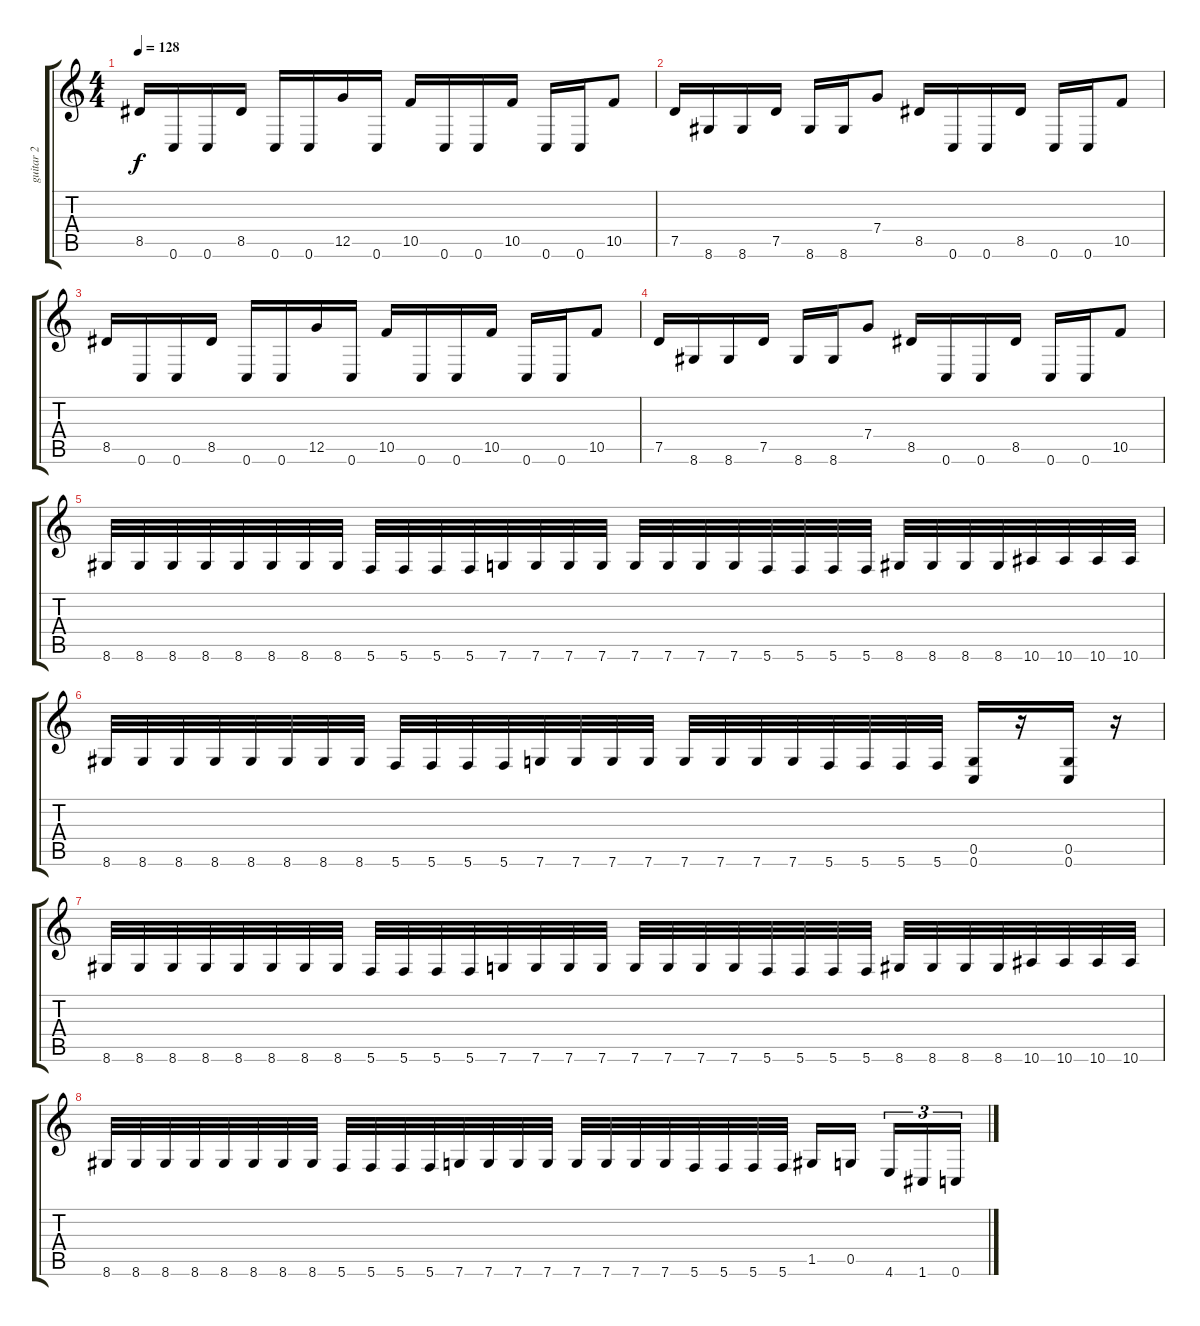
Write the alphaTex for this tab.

\track ("guitar 2" "guitar 2") {instrument overdrivenguitar}
\staff {score tabs}
\tuning (D4 A3 F3 C3 G2 C2) {hide}
\ts (4 4)
\tempo 128
\clef g2
\ks c
8.5.16{dy f} 0.6.16 0.6.16 8.5.16 0.6.16 0.6.16 12.5.16 0.6.16 10.5.16 0.6.16 0.6.16 10.5.16 0.6.16 0.6.16 10.5.8 |
7.5.16 8.6.16 8.6.16 7.5.16 8.6.16 8.6.16 7.4.8 8.5.16 0.6.16 0.6.16 8.5.16 0.6.16 0.6.16 10.5.8 |
8.5.16 0.6.16 0.6.16 8.5.16 0.6.16 0.6.16 12.5.16 0.6.16 10.5.16 0.6.16 0.6.16 10.5.16 0.6.16 0.6.16 10.5.8 |
7.5.16 8.6.16 8.6.16 7.5.16 8.6.16 8.6.16 7.4.8 8.5.16 0.6.16 0.6.16 8.5.16 0.6.16 0.6.16 10.5.8 |
8.6.32 8.6.32 8.6.32 8.6.32 8.6.32 8.6.32 8.6.32 8.6.32 5.6.32 5.6.32 5.6.32 5.6.32 7.6.32 7.6.32 7.6.32 7.6.32 7.6.32 7.6.32 7.6.32 7.6.32 5.6.32 5.6.32 5.6.32 5.6.32 8.6.32 8.6.32 8.6.32 8.6.32 10.6.32 10.6.32 10.6.32 10.6.32 |
8.6.32 8.6.32 8.6.32 8.6.32 8.6.32 8.6.32 8.6.32 8.6.32 5.6.32 5.6.32 5.6.32 5.6.32 7.6.32 7.6.32 7.6.32 7.6.32 7.6.32 7.6.32 7.6.32 7.6.32 5.6.32 5.6.32 5.6.32 5.6.32 (0.5 0.6).16 r.16 (0.5 0.6).16 r.16 |
8.6.32 8.6.32 8.6.32 8.6.32 8.6.32 8.6.32 8.6.32 8.6.32 5.6.32 5.6.32 5.6.32 5.6.32 7.6.32 7.6.32 7.6.32 7.6.32 7.6.32 7.6.32 7.6.32 7.6.32 5.6.32 5.6.32 5.6.32 5.6.32 8.6.32 8.6.32 8.6.32 8.6.32 10.6.32 10.6.32 10.6.32 10.6.32 |
8.6.32 8.6.32 8.6.32 8.6.32 8.6.32 8.6.32 8.6.32 8.6.32 5.6.32 5.6.32 5.6.32 5.6.32 7.6.32 7.6.32 7.6.32 7.6.32 7.6.32 7.6.32 7.6.32 7.6.32 5.6.32 5.6.32 5.6.32 5.6.32 1.5.16 0.5.16 4.6.16{tu (3 2)} 1.6.16{tu (3 2)} 0.6.16{tu (3 2)}
